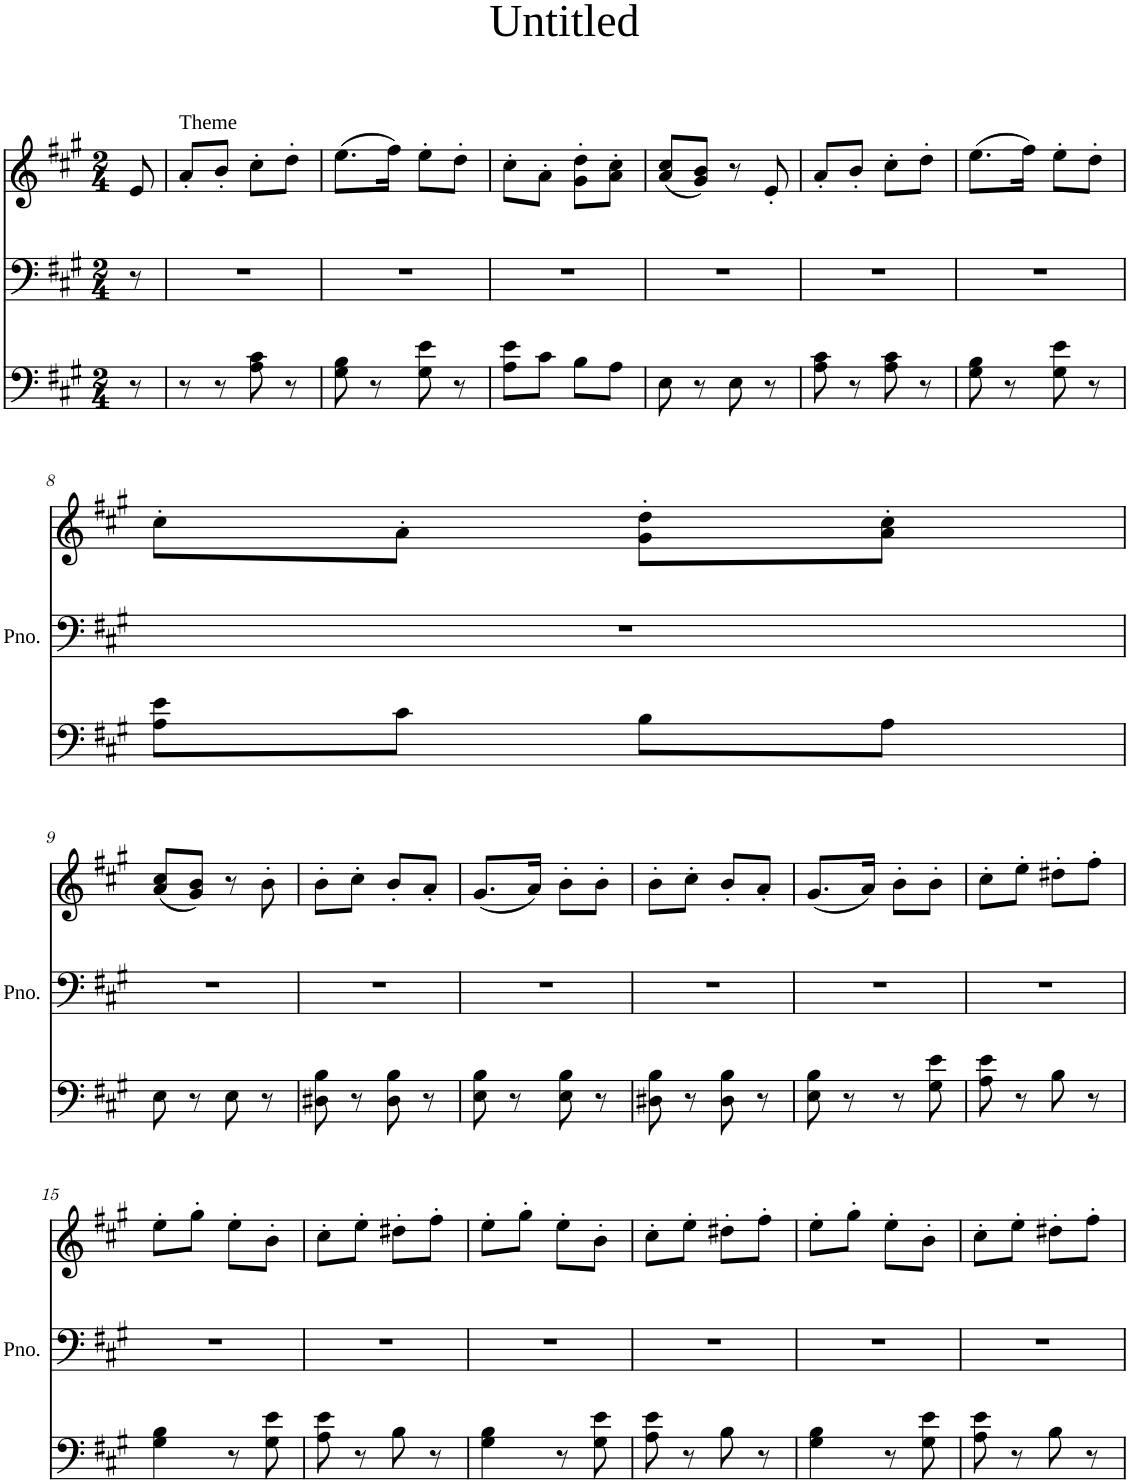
**kern	**kern	**kern
*part1	*part1	*part1
*staff3	*staff2	*staff1
*I"Piano	*	*
*I'Pno.	*	*
*clefF4	*clefF4	*clefG2
*k[f#c#g#]	*k[f#c#g#]	*k[f#c#g#]
*M2/4	*M2/4	*M2/4
=1	=1	=1
8r	8r	8e/
=2	=2	=2
!	!	!LO:TX:a:t=Theme
8r	2r	8a'/L
8r	.	8b'/J
8A\ 8c#\	.	8cc#'\L
8r	.	8dd'\J
=3	=3	=3
8G#\ 8B\	2r	(8.ee\L
8r	.	.
.	.	16ff#\Jk)
8G#\ 8e\	.	8ee'\L
8r	.	8dd'\J
=4	=4	=4
8A\ 8e\L	2r	8cc#'\L
8c#\J	.	8a'\J
8B\L	.	8g#\' 8dd\'L
8A\J	.	8a\' 8cc#\'J
=5	=5	=5
8E\	2r	(8a/ 8cc#/L
8r	.	8g#/ 8b/J)
8E\	.	8r
8r	.	8e'/
=6	=6	=6
8A\ 8c#\	2r	8a'/L
8r	.	8b'/J
8A\ 8c#\	.	8cc#'\L
8r	.	8dd'\J
=7	=7	=7
8G#\ 8B\	2r	(8.ee\L
8r	.	.
.	.	16ff#\Jk)
8G#\ 8e\	.	8ee'\L
8r	.	8dd'\J
!!LO:LB:g=z
=8	=8	=8
8A\ 8e\L	2r	8cc#'\L
8c#\J	.	8a'\J
8B\L	.	8g#\' 8dd\'L
8A\J	.	8a\' 8cc#\'J
!!LO:LB:g=z
=9	=9	=9
8E\	2r	(8a/ 8cc#/L
8r	.	8g#/ 8b/J)
8E\	.	8r
8r	.	8b'\
=10	=10	=10
8D#X\ 8B\	2r	8b'\L
8r	.	8cc#'\J
8D#\ 8B\	.	8b'/L
8r	.	8a'/J
=11	=11	=11
8E\ 8B\	2r	(8.g#/L
8r	.	.
.	.	16a/Jk)
8E\ 8B\	.	8b'\L
8r	.	8b'\J
=12	=12	=12
8D#X\ 8B\	2r	8b'\L
8r	.	8cc#'\J
8D#\ 8B\	.	8b'/L
8r	.	8a'/J
=13	=13	=13
8E\ 8B\	2r	(8.g#/L
8r	.	.
.	.	16a/Jk)
8r	.	8b'\L
8G#\ 8e\	.	8b'\J
=14	=14	=14
8A\ 8e\	2r	8cc#'\L
8r	.	8ee'\J
8B\	.	8dd#X'\L
8r	.	8ff#'\J
!!LO:LB:g=z
=15	=15	=15
4G#\ 4B\	2r	8ee'\L
.	.	8gg#'\J
8r	.	8ee'\L
8G#\ 8e\	.	8b'\J
=16	=16	=16
8A\ 8e\	2r	8cc#'\L
8r	.	8ee'\J
8B\	.	8dd#X'\L
8r	.	8ff#'\J
=17	=17	=17
4G#\ 4B\	2r	8ee'\L
.	.	8gg#'\J
8r	.	8ee'\L
8G#\ 8e\	.	8b'\J
=18	=18	=18
8A\ 8e\	2r	8cc#'\L
8r	.	8ee'\J
8B\	.	8dd#X'\L
8r	.	8ff#'\J
=19	=19	=19
4G#\ 4B\	2r	8ee'\L
.	.	8gg#'\J
8r	.	8ee'\L
8G#\ 8e\	.	8b'\J
=20	=20	=20
8A\ 8e\	2r	8cc#'\L
8r	.	8ee'\J
8B\	.	8dd#X'\L
8r	.	8ff#'\J
=	=	=
*-	*-	*-
